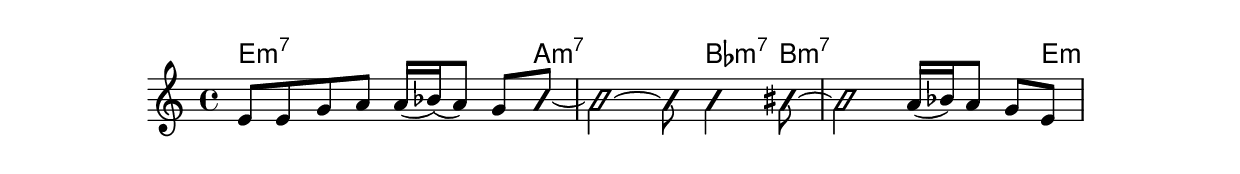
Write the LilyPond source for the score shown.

\version "2.3.2"
\header {

    texidoc =
"

In improvisation, noteheads do not have a pitch, and have different
shapes. In this example, this is achieved by adding
@code{Pitch_squash_engraver} and setting @code{squashedPosition} when the
improvisation is active.

"

}


improOn = \notes {
    \set squashedPosition = #0
    \override NoteHead  #'style = #'slash
}

improOff = \notes {
    \unset squashedPosition 
    \revert NoteHead #'style
}

global = \notes { s1*3 \bar "|." }

\score {
    <<
	\context ChordNames \chords {
	    e8*7:m7 a2.:m7 bes4:m7 b1:m7 e8:m
	}
	\notes <<
	    \context Voice = melo \transpose c c' {
		e8 e g a a16(bes)(a8) g \improOn
		e8
		~e2~e8 f4 fis8
		~fis2 \improOff a16(bes) a8 g e
	    }
	>>
    >>
    \paper { 
	\context {
	    \Voice
	    \consists Pitch_squash_engraver
	}
	raggedright = ##t
    }
}

